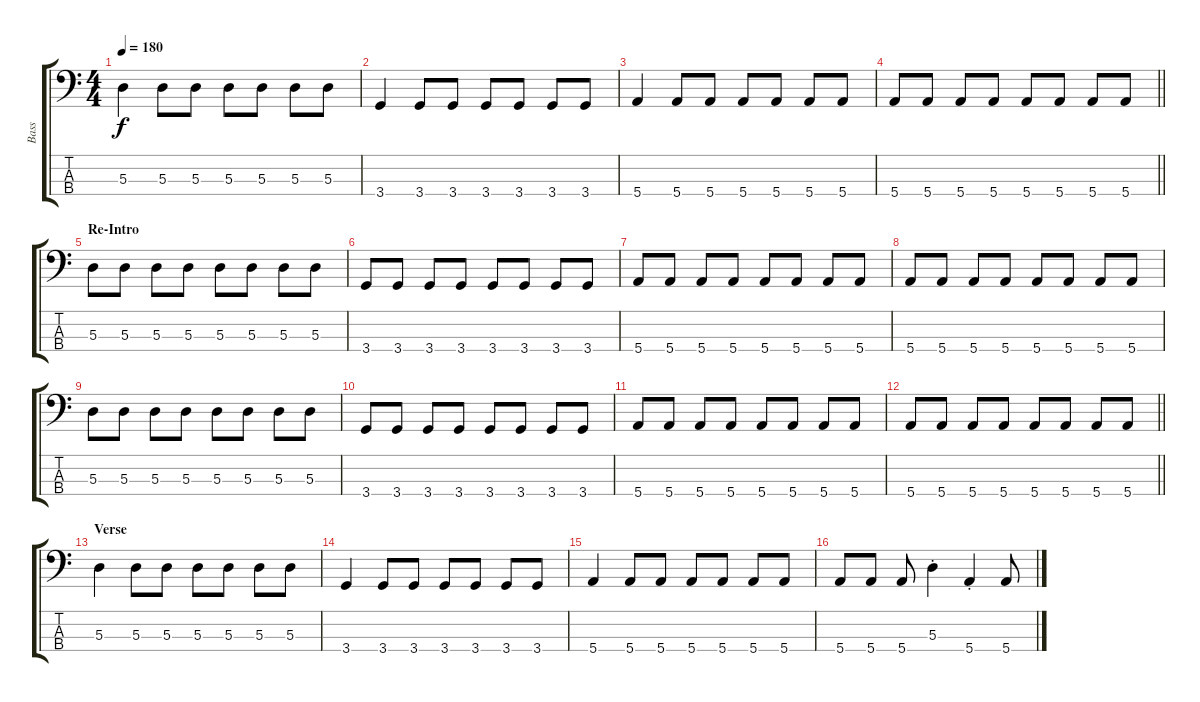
\track ("Bass" "Bass") {instrument electricbasspick}
\staff {score tabs}
\tuning (G2 D2 A1 E1) {hide}
\ts (4 4)
\tempo 180
\clef f4
\ks c
5.3.4{dy f} 5.3.8 5.3.8 5.3.8 5.3.8 5.3.8 5.3.8 |
3.4.4 3.4.8 3.4.8 3.4.8 3.4.8 3.4.8 3.4.8 |
5.4.4 5.4.8 5.4.8 5.4.8 5.4.8 5.4.8 5.4.8 |
\barLineRight lightlight
5.4.8 5.4.8 5.4.8 5.4.8 5.4.8 5.4.8 5.4.8 5.4.8 |
\section ("" "Re-Intro")
5.3.8 5.3.8 5.3.8 5.3.8 5.3.8 5.3.8 5.3.8 5.3.8 |
3.4.8 3.4.8 3.4.8 3.4.8 3.4.8 3.4.8 3.4.8 3.4.8 |
5.4.8 5.4.8 5.4.8 5.4.8 5.4.8 5.4.8 5.4.8 5.4.8 |
5.4.8 5.4.8 5.4.8 5.4.8 5.4.8 5.4.8 5.4.8 5.4.8 |
5.3.8 5.3.8 5.3.8 5.3.8 5.3.8 5.3.8 5.3.8 5.3.8 |
3.4.8 3.4.8 3.4.8 3.4.8 3.4.8 3.4.8 3.4.8 3.4.8 |
5.4.8 5.4.8 5.4.8 5.4.8 5.4.8 5.4.8 5.4.8 5.4.8 |
\barLineRight lightlight
5.4.8 5.4.8 5.4.8 5.4.8 5.4.8 5.4.8 5.4.8 5.4.8 |
\section ("" "Verse")
5.3.4 5.3.8 5.3.8 5.3.8 5.3.8 5.3.8 5.3.8 |
3.4.4 3.4.8 3.4.8 3.4.8 3.4.8 3.4.8 3.4.8 |
5.4.4 5.4.8 5.4.8 5.4.8 5.4.8 5.4.8 5.4.8 |
5.4.8 5.4.8 5.4.8 5.3{st}.4 5.4{st}.4 5.4.8
